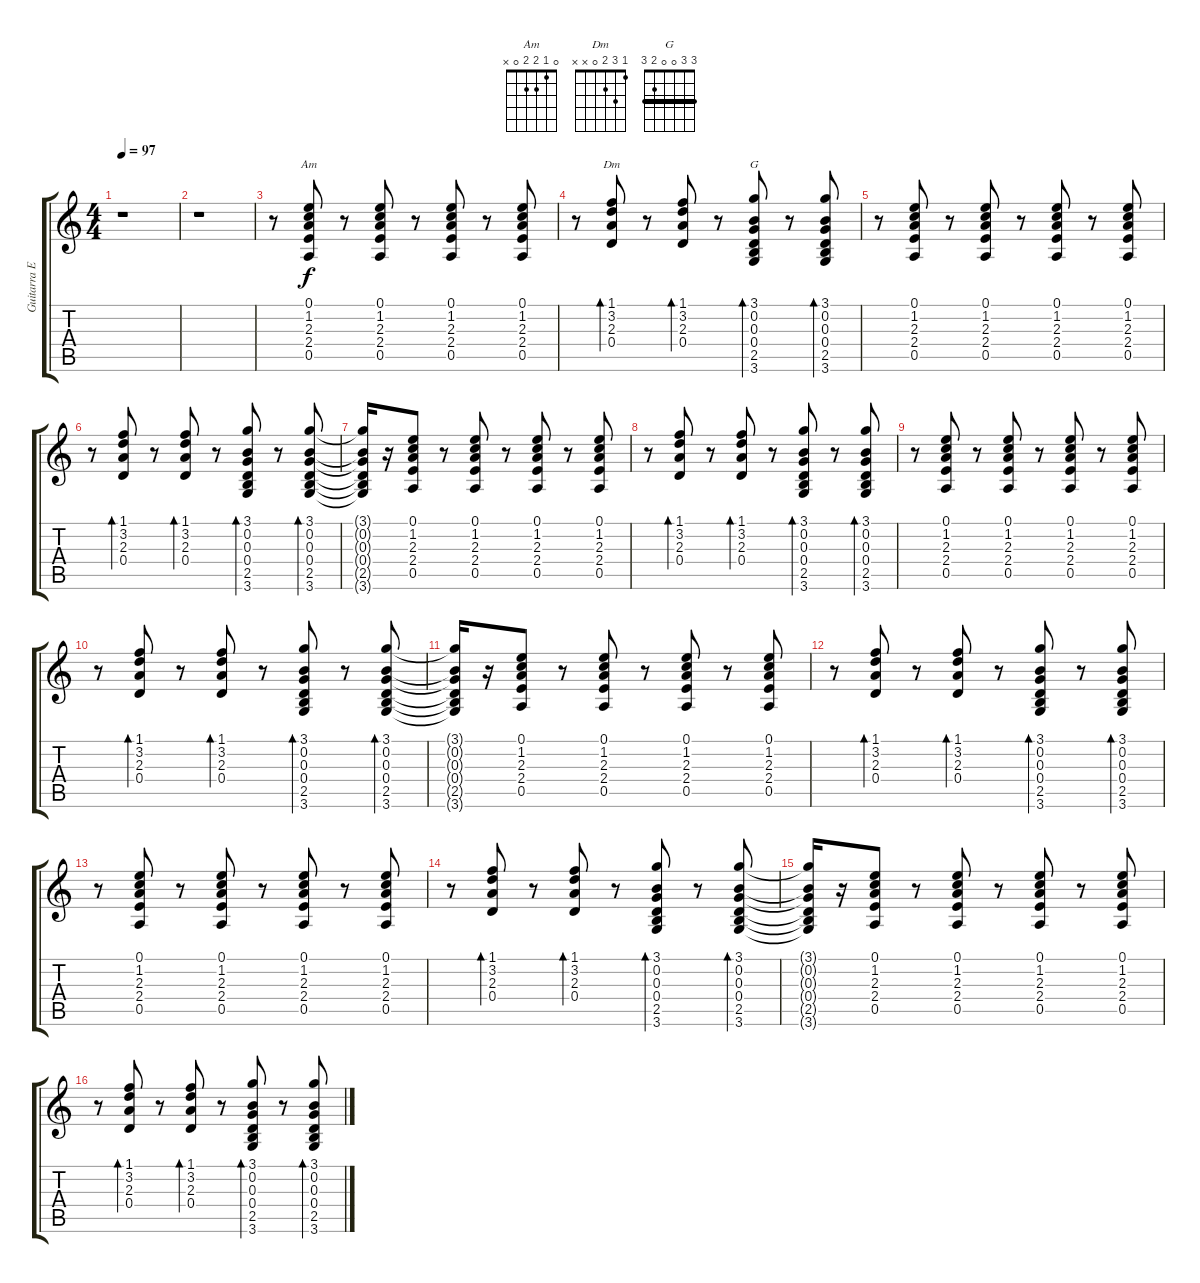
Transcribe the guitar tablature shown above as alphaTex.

\track ("Guitarra Eléctrica" "Guitarra E") {instrument electricguitarclean}
\staff {score tabs}
\tuning (E4 B3 G3 D3 A2 E2) {hide}
\chord ("Am" 0 1 2 2 0 x)
\chord ("Dm" 1 3 2 0 x x)
\chord ("G" 3 3 0 0 2 3) {barre 3}
\ts (4 4)
\tempo 97
\clef g2
\ks c
r.1{dy f} |
r.1 |
r.8 (0.1 1.2 2.3 2.4 0.5).8{ch "Am"} r.8 (0.1 1.2 2.3 2.4 0.5).8 r.8 (0.1 1.2 2.3 2.4 0.5).8 r.8 (0.1 1.2 2.3 2.4 0.5).8 |
r.8 (1.1 3.2 2.3 0.4).8{bd 30 ch "Dm"} r.8 (1.1 3.2 2.3 0.4).8{bd 30} r.8 (3.1 0.2 0.3 0.4 2.5 3.6).8{bd 30 ch "G"} r.8 (3.1 0.2 0.3 0.4 2.5 3.6).8{bd 30} |
r.8 (0.1 1.2 2.3 2.4 0.5).8 r.8 (0.1 1.2 2.3 2.4 0.5).8 r.8 (0.1 1.2 2.3 2.4 0.5).8 r.8 (0.1 1.2 2.3 2.4 0.5).8 |
r.8 (1.1 3.2 2.3 0.4).8{bd 30} r.8 (1.1 3.2 2.3 0.4).8{bd 30} r.8 (3.1 0.2 0.3 0.4 2.5 3.6).8{bd 30} r.8 (3.1 0.2 0.3 0.4 2.5 3.6).8{bd 30} |
(3.1{t} 0.2{t} 0.3{t} 0.4{t} 2.5{t} 3.6{t}).16 r.16 (0.1 1.2 2.3 2.4 0.5).8 r.8 (0.1 1.2 2.3 2.4 0.5).8 r.8 (0.1 1.2 2.3 2.4 0.5).8 r.8 (0.1 1.2 2.3 2.4 0.5).8 |
r.8 (1.1 3.2 2.3 0.4).8{bd 30} r.8 (1.1 3.2 2.3 0.4).8{bd 30} r.8 (3.1 0.2 0.3 0.4 2.5 3.6).8{bd 30} r.8 (3.1 0.2 0.3 0.4 2.5 3.6).8{bd 30} |
r.8 (0.1 1.2 2.3 2.4 0.5).8 r.8 (0.1 1.2 2.3 2.4 0.5).8 r.8 (0.1 1.2 2.3 2.4 0.5).8 r.8 (0.1 1.2 2.3 2.4 0.5).8 |
r.8 (1.1 3.2 2.3 0.4).8{bd 30} r.8 (1.1 3.2 2.3 0.4).8{bd 30} r.8 (3.1 0.2 0.3 0.4 2.5 3.6).8{bd 30} r.8 (3.1 0.2 0.3 0.4 2.5 3.6).8{bd 30} |
(3.1{t} 0.2{t} 0.3{t} 0.4{t} 2.5{t} 3.6{t}).16 r.16 (0.1 1.2 2.3 2.4 0.5).8 r.8 (0.1 1.2 2.3 2.4 0.5).8 r.8 (0.1 1.2 2.3 2.4 0.5).8 r.8 (0.1 1.2 2.3 2.4 0.5).8 |
r.8 (1.1 3.2 2.3 0.4).8{bd 30} r.8 (1.1 3.2 2.3 0.4).8{bd 30} r.8 (3.1 0.2 0.3 0.4 2.5 3.6).8{bd 30} r.8 (3.1 0.2 0.3 0.4 2.5 3.6).8{bd 30} |
r.8 (0.1 1.2 2.3 2.4 0.5).8 r.8 (0.1 1.2 2.3 2.4 0.5).8 r.8 (0.1 1.2 2.3 2.4 0.5).8 r.8 (0.1 1.2 2.3 2.4 0.5).8 |
r.8 (1.1 3.2 2.3 0.4).8{bd 30} r.8 (1.1 3.2 2.3 0.4).8{bd 30} r.8 (3.1 0.2 0.3 0.4 2.5 3.6).8{bd 30} r.8 (3.1 0.2 0.3 0.4 2.5 3.6).8{bd 30} |
(3.1{t} 0.2{t} 0.3{t} 0.4{t} 2.5{t} 3.6{t}).16 r.16 (0.1 1.2 2.3 2.4 0.5).8 r.8 (0.1 1.2 2.3 2.4 0.5).8 r.8 (0.1 1.2 2.3 2.4 0.5).8 r.8 (0.1 1.2 2.3 2.4 0.5).8 |
r.8 (1.1 3.2 2.3 0.4).8{bd 30} r.8 (1.1 3.2 2.3 0.4).8{bd 30} r.8 (3.1 0.2 0.3 0.4 2.5 3.6).8{bd 30} r.8 (3.1 0.2 0.3 0.4 2.5 3.6).8{bd 30}
